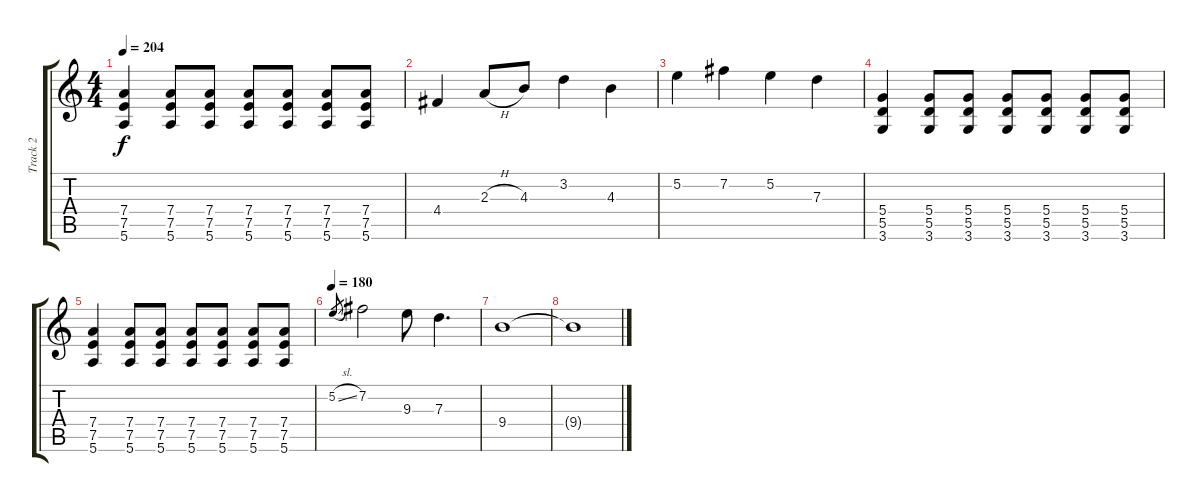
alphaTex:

\track ("Track 2" "Track 2") {instrument overdrivenguitar}
\staff {score tabs}
\tuning (E4 B3 G3 D3 A2 E2) {hide}
\ts (4 4)
\tempo 204
\clef g2
\ks c
(7.4 7.5 5.6).4{dy f} (7.4 7.5 5.6).8 (7.4 7.5 5.6).8 (7.4 7.5 5.6).8 (7.4 7.5 5.6).8 (7.4 7.5 5.6).8 (7.4 7.5 5.6).8 |
4.4.4 2.3{h}.8 4.3.8 3.2.4 4.3.4 |
5.2.4 7.2.4 5.2.4 7.3.4 |
(5.4 5.5 3.6).4 (5.4 5.5 3.6).8 (5.4 5.5 3.6).8 (5.4 5.5 3.6).8 (5.4 5.5 3.6).8 (5.4 5.5 3.6).8 (5.4 5.5 3.6).8 |
(7.4 7.5 5.6).4 (7.4 7.5 5.6).8 (7.4 7.5 5.6).8 (7.4 7.5 5.6).8 (7.4 7.5 5.6).8 (7.4 7.5 5.6).8 (7.4 7.5 5.6).8 |
\tempo 180
5.2{sl}.8{gr} 7.2.2 9.3.8 7.3.4{d} |
9.4.1 |
9.4{t}.1
